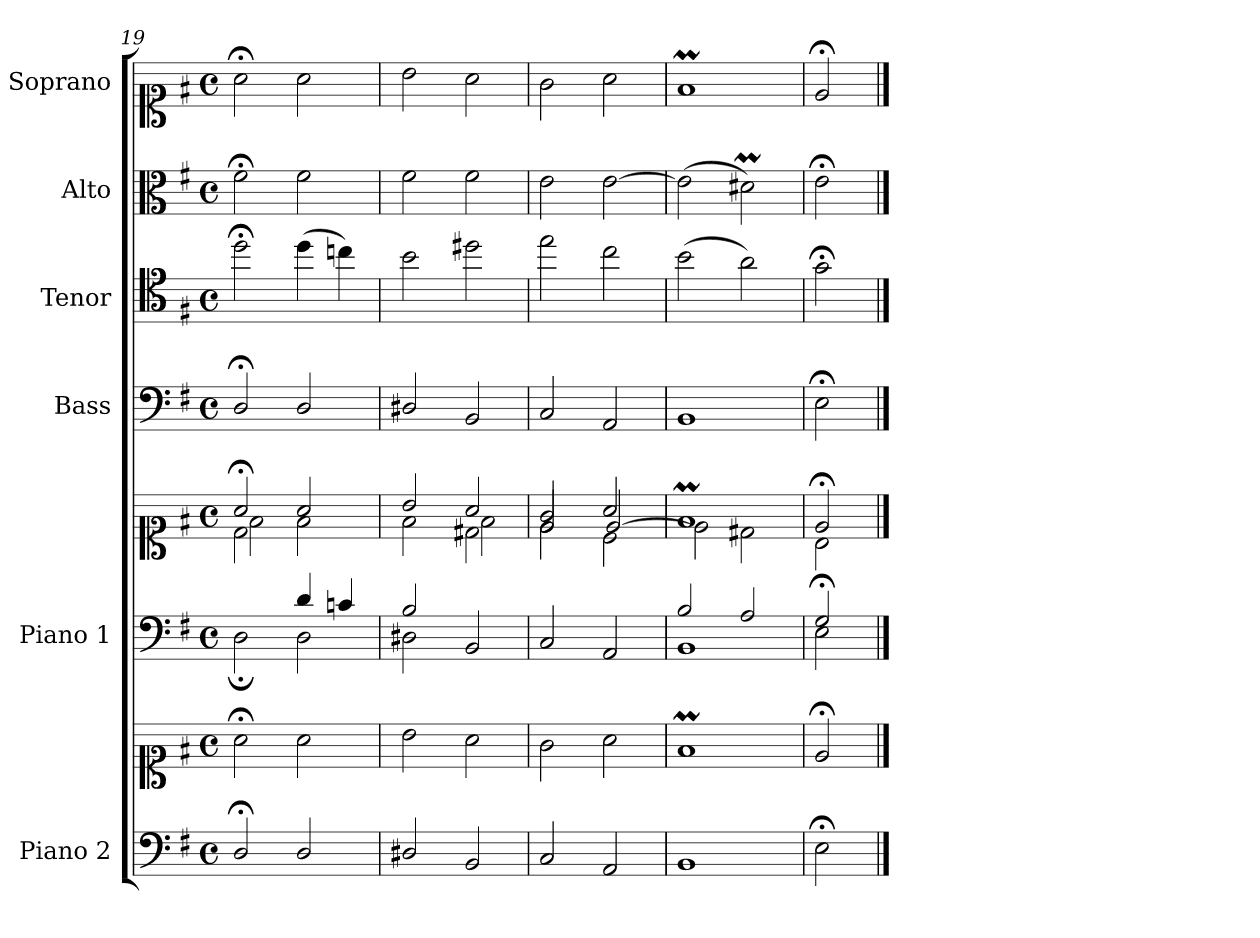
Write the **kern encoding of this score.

**kern	**kern	**kern	**kern	**kern	**kern	**kern	**kern
*part6	*part6	*part5	*part5	*part4	*part3	*part2	*part1
*staff8	*staff7	*staff6	*staff5	*staff4	*staff3	*staff2	*staff1
*I"Piano 2	*	*I"Piano 1	*	*I"Bass	*I"Tenor	*I"Alto	*I"Soprano
*I'Pno 2	*	*I'Pno 1	*	*I'B.	*I'T.	*I'A.	*I'S.
*clefF4	*clefC1	*clefF4	*clefC1	*clefF4	*clefC4	*clefC3	*clefC1
*	*	*	*	*	*ITrd7c12	*	*
*k[f#]	*k[f#]	*k[f#]	*k[f#]	*k[f#]	*k[f#]	*k[f#]	*k[f#]
*G:	*G:	*G:	*G:	*G:	*G:	*G:	*G:
*M4/4	*M4/4	*M4/4	*M4/4	*M4/4	*M4/4	*M4/4	*M4/4
*met(c)	*met(c)	*met(c)	*met(c)	*met(c)	*met(c)	*met(c)	*met(c)
=19	=19	=19	=19	=19	=19	=19	=19
*	*	*^	*^	*	*	*	*
*	*	*	*	*	*^	*	*	*	*
2D;/	2a;<\	2ryy	2D;\	2a;</	2d\	2f#\	2D;</	2d;<\	2f#;<\	2a;<\
2D/	2a\	4d/	2D\	2a/	2ryy	2f#\	2D/	(4d\	2f#\	2a\
.	.	4cn/	.	.	.	.	.	4cn\)	.	.
=20	=20	=20	=20	=20	=20	=20	=20	=20	=20	=20
2D#X/	2b\	2B/	2D#X\	2b/	2ryy	2f#\	2D#X/	2B\	2f#\	2b\
2BB/	2a\	2ryy	2BB/	2a/	2d#X\	2f#\	2BB/	2d#X\	2f#\	2a\
*	*	*v	*v	*	*	*	*	*	*	*
=21	=21	=21	=21	=21	=21	=21	=21	=21	=21
2C/	2g\	2C/	2g/	2e\	2e/	2C/	2e\	2e\	2g\
2AA/	2a\	2AA/	2a/	2c\	[>2e/	2AA/	2c\	[>2e\	2a\
*	*	*	*	*v	*v	*	*	*	*
=22	=22	=22	=22	=22	=22	=22	=22	=22
*	*	*^	*	*	*	*	*	*
1BB/	1f#m/	2B/	1BB\	1f#m/	2e\]	1BB/	(2B\	(2e\]	1f#m/
.	.	2A/	.	.	2d#X\	.	2A\)	2d#Xm\)	.
=23	=23	=23	=23	=23	=23	=23	=23	=23	=23
2E;\	2e;</	2G;/	2E\	2e;</	2B\	2E;<\	2G;<\	2e;<\	2e;</
*	*	*v	*v	*	*	*	*	*	*
*	*	*	*v	*v	*	*	*	*
==	==	==	==	==	==	==	==
*-	*-	*-	*-	*-	*-	*-	*-
